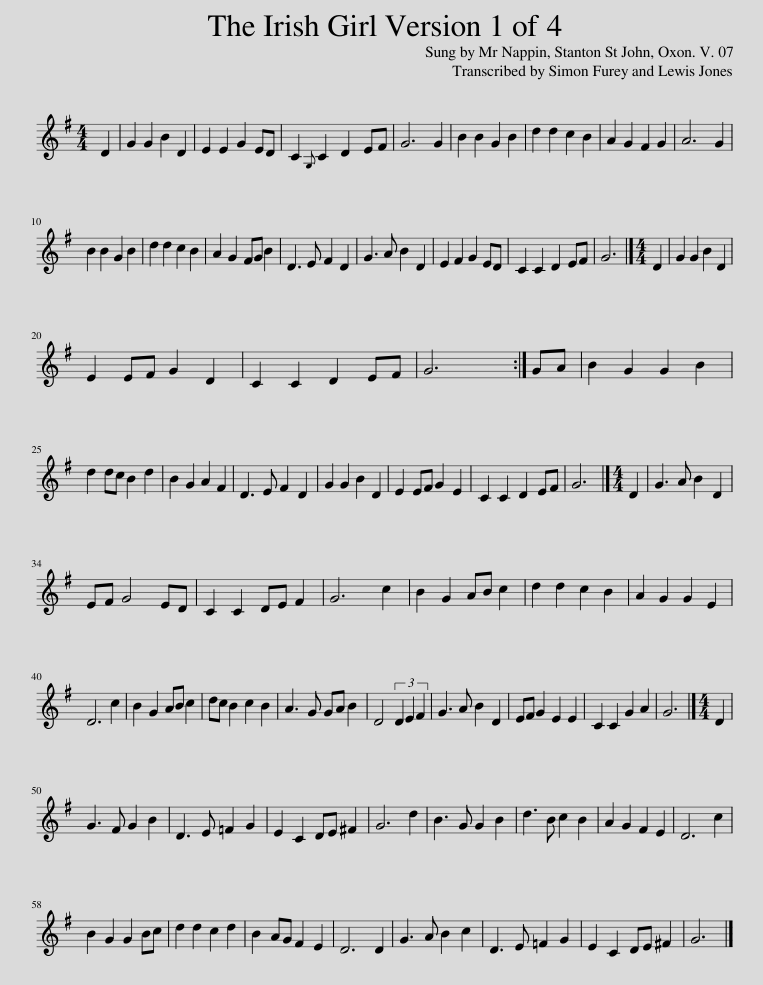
X:1
L:1/8
M:4/4
I:linebreak $
K:G
V:1 treble
V:1
 D2 | G2 G2 B2 D2 | E2 E2 G2 ED | C2{G,} C2 D2 EF | G6 G2 | %5
 B2 B2 G2 B2 | d2 d2 c2 B2 | A2 G2 F2 G2 | A6 G2 |$ B2 B2 G2 B2 | %10
 d2 d2 c2 B2 | A2 G2 FG B2 | D3 E F2 D2 | G3 A B2 D2 | E2 F2 G2 ED | %15
 C2 C2 D2 EF | G6 |][M:4/4] D2 | G2 G2 B2 D2 |$ E2 EF G2 D2 | %20
 C2 C2 D2 EF | G6 :| GA | B2 G2 G2 B2 |$ d2 dc B2 d2 | %25
 B2 G2 A2 F2 | D3 E F2 D2 | G2 G2 B2 D2 | E2 EF G2 E2 | C2 C2 D2 EF | %30
 G6 |][M:4/4] D2 | G3 A B2 D2 |$ EF G4 ED | C2 C2 DE F2 | %35
 G6 c2 | B2 G2 AB c2 | d2 d2 c2 B2 | A2 G2 G2 E2 |$ D6 c2 | %40
 B2 G2 AB c2 | dc B2 c2 B2 | A3 G GA B2 | D4 (3D2 E2 F2 | G3 A B2 D2 | %45
 EF G2 E2 E2 | C2 C2 G2 A2 | G6 |][M:4/4] D2 |$ G3 F G2 B2 | %50
 D3 E =F2 G2 | E2 C2 DE ^F2 | G6 d2 | B3 G G2 B2 | d3 B c2 B2 | %55
 A2 G2 F2 E2 | D6 c2 |$ B2 G2 G2 Bc | d2 d2 c2 d2 | B2 AG F2 E2 | %60
 D6 D2 | G3 A B2 c2 | D3 E =F2 G2 | E2 C2 DE ^F2 | G6 |] %65
